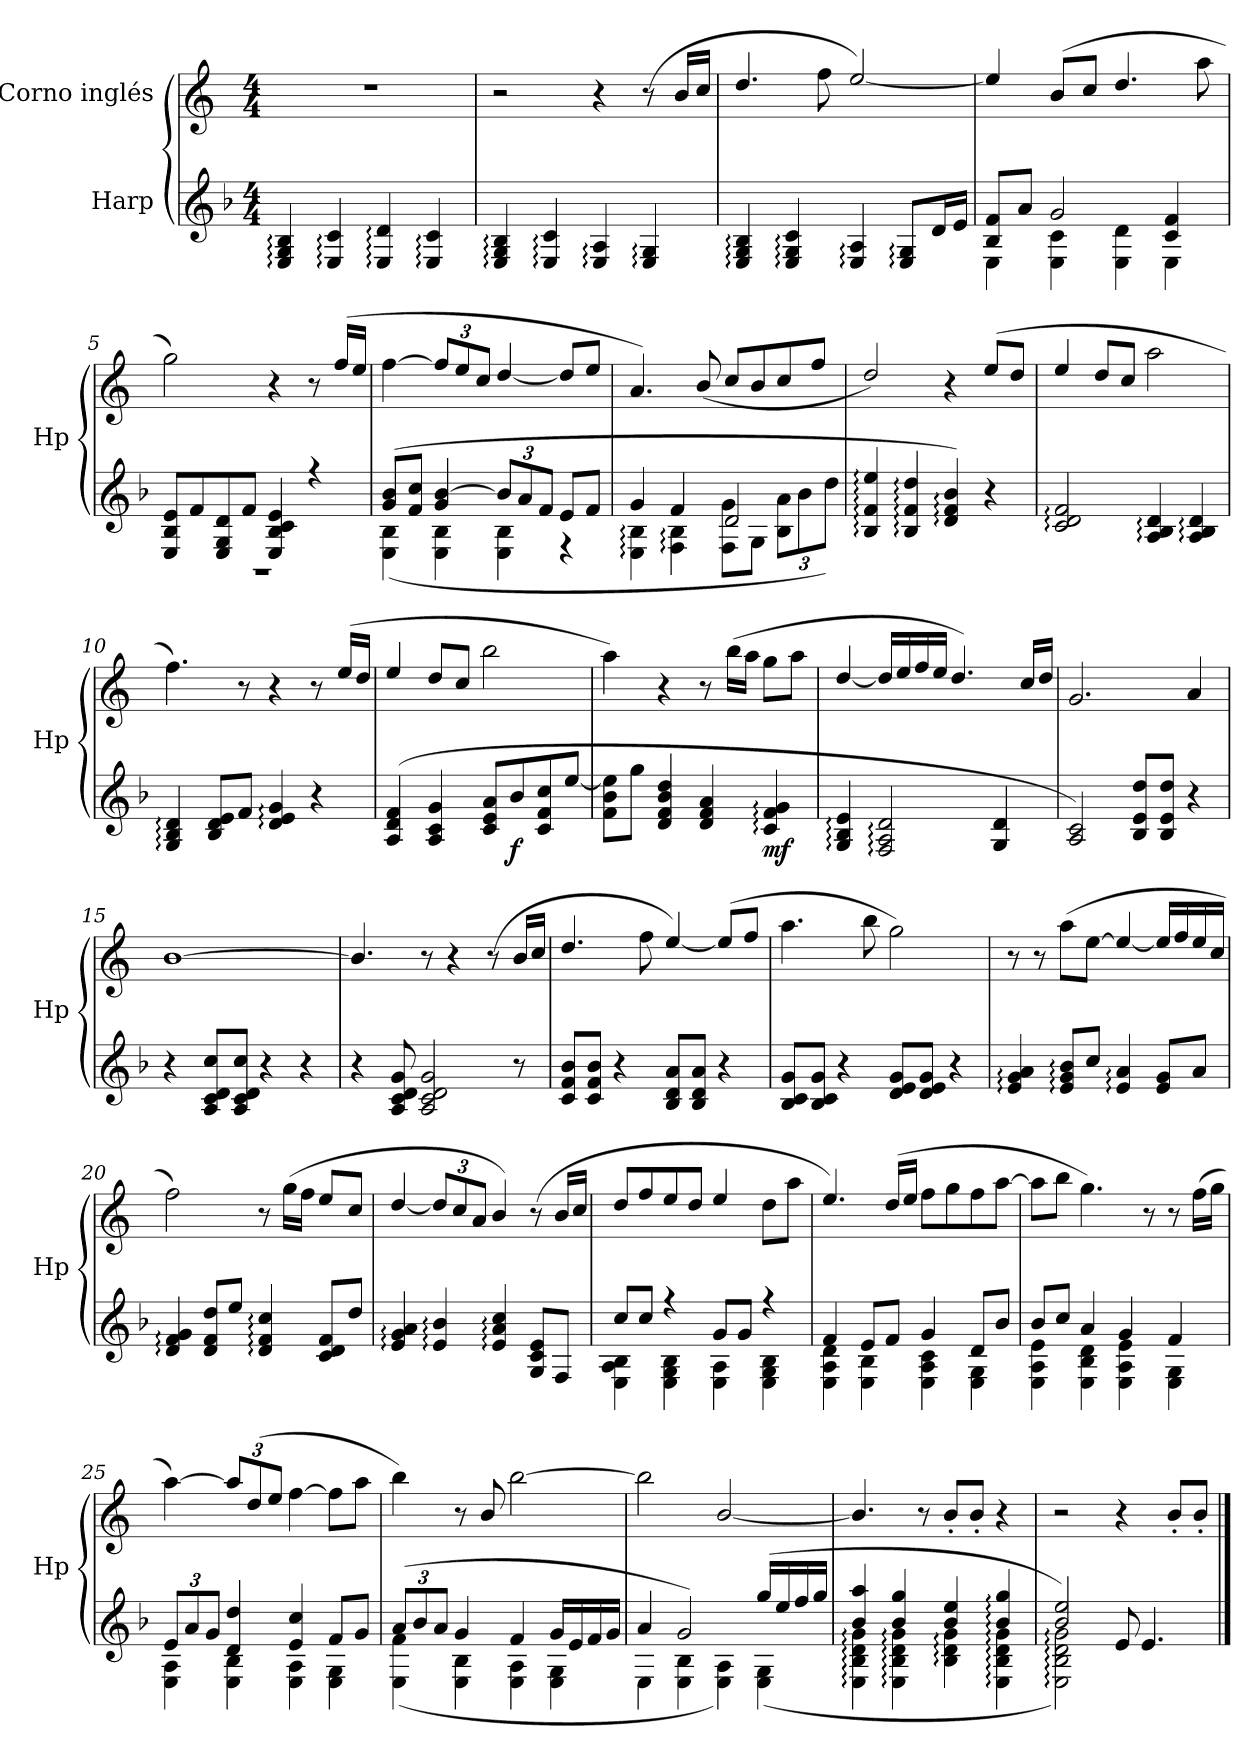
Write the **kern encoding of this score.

**kern	**dynam	**kern
*part2	*part2	*part1
*staff2	*staff2	*staff1
*I"Harp	*	*I"Corno inglés
*I'Hp	*	*
*clefG2	*	*clefG2
*	*	*ITrd4c7
*k[b-]	*	*k[b-]
*M4/4	*	*M4/4
*MM70	*	*MM70
=1	=1	=1
4E/: 4G/: 4B-/:	.	1r
4E/: 4c/:	.	.
4E/: 4d/:	.	.
4E/: 4c/:	.	.
=2	=2	=2
4E/: 4G/: 4B-/:	.	2r
4E/: 4c/:	.	.
4E/: 4A/:	.	4r
4E/: 4G/:	.	(<8r
.	.	16e/LL
.	.	16f/JJ
=3	=3	=3
4E/: 4G/: 4B-/:	.	4.g/
4E/: 4G/: 4c/:	.	.
.	.	8b-\
4E/: 4A/:	.	[2a/)
8E/: 8G/:L	.	.
16d/L	.	.
16e/JJ	.	.
=4	=4	=4
*^	*	*
8B-/ 8f/L	4E\	.	4a/]
8a/J	.	.	.
2g/	4E\ 4c\	.	(>8e/L
.	.	.	8f/J
.	4E\ 4d\	.	4.g/
4c/ 4f/	4E\	.	.
.	.	.	8dd\
!!LO:LB:g=z
=5	=5	=5	=5
8E/ 8B-/ 8e/L	1r	.	2cc\)
8f/	.	.	.
8E/ 8G/ 8d/	.	.	.
8f/J	.	.	.
4E/ 4B-/ 4c/ 4e/	.	.	4r
4r	.	.	8r
.	.	.	(>16b-/LL
.	.	.	16a/JJ
=6	=6	=6	=6
(>8g/ 8b-/L	(<4E\ 4B-\	.	[4b-\
8f/ 8cc/J	.	.	.
*	*	*	*Xbrackettup
4g/ [4b-/	4E\ 4B-\	.	12b-/L]
.	.	.	12a/
.	.	.	12f/J
*Xbrackettup	*	*	*
12b-/L]	4E\ 4B-\	.	[4g/
12a/	.	.	.
12f/J	.	.	.
8e/L	4r	.	8g/L]
8f/J	.	.	8a/J
=7	=7	=7	=7
4g/	4E\: 4B-\:	.	4.d/)
4f/	4F\: 4B-\:	.	.
.	.	.	(<8e/
2d/	8F\ 8g\L	.	8f/L
.	8G\J	.	8e/
.	12B-\ 12a\L	.	8f/
.	12b-\	.	.
.	.	.	8b-/J
.	12dd\J)	.	.
*v	*v	*	*
=8	=8	=8
4B-/: 4f/: 4ee/:	.	2g/)
4B-/: 4f/: 4dd/:	.	.
4d/: 4f/: 4b-/:)	.	4r
4r	.	(>8a/L
.	.	8g/J
!!LO:LB:g=z
=9	=9	=9
2c/: 2d/: 2f/:	.	4a/
.	.	8g/L
.	.	8f/J
4A/: 4B-/: 4d/:	.	2dd\
4A/: 4B-/: 4d/:	.	.
=10	=10	=10
4G/: 4B-/: 4d/:	.	4.b-\)
8B-/ 8d/ 8e/L	.	.
8f/J	.	8r
4d/: 4e/: 4g/:	.	4r
4r	.	8r
.	.	(>16a/LL
.	.	16g/JJ
=11	=11	=11
(>4A/ 4d/ 4f/	.	4a/
4A/ 4c/ 4g/	.	8g/L
.	.	8f/J
8c/ 8e/ 8a/L	.	2ee\
!	!LO:DY:b	!
8b-/	f	.
8c/ 8f/ 8cc/	.	.
[8ee/J	.	.
=12	=12	=12
8f\ 8b-\ 8ee\]L	.	4dd\)
8gg\J	.	.
4d/ 4f/ 4b-/ 4dd/	.	4r
4d/ 4f/ 4a/	.	8r
.	.	(>16ee\LL
.	.	16dd\JJ
!	!LO:DY:b	!
4c/: 4f/: 4g/:	mf	8cc\L
.	.	8dd\J
!!LO:PB:g=z
=13	=13	=13
4G/: 4B-/: 4e/:	.	[4g/
2F/: 2A/: 2d/:	.	16g/LL]
.	.	16a/
.	.	16b-/
.	.	16a/JJ
.	.	4.g/)
4G/ 4d/	.	.
.	.	16f/LL
.	.	16g/JJ
=14	=14	=14
2A/ 2c/)	.	2.c/
8B-/ 8e/ 8dd/L	.	.
8B-/ 8e/ 8dd/J	.	.
4r	.	4d/
=15	=15	=15
4r	.	[1e
8A/ 8c/ 8d/ 8cc/L	.	.
8A/ 8c/ 8d/ 8cc/J	.	.
4r	.	.
4r	.	.
=16	=16	=16
4r	.	4.e/]
8A/ 8c/ 8d/ 8g/	.	.
2A/ 2c/ 2d/ 2g/	.	8r
.	.	4r
.	.	(<8r
8r	.	16e/LL
.	.	16f/JJ
!!LO:LB:g=z
=17	=17	=17
8c/ 8f/ 8b-/L	.	4.g/
8c/ 8f/ 8b-/J	.	.
4r	.	.
.	.	8b-\
8B-/ 8d/ 8a/L	.	[4a/)
8B-/ 8d/ 8a/J	.	.
4r	.	(>8a/L]
.	.	8b-/J
=18	=18	=18
8B-/ 8c/ 8g/L	.	4.dd\
8B-/ 8c/ 8g/J	.	.
4r	.	.
.	.	8ee\
8d/ 8e/ 8g/L	.	2cc\)
8d/ 8e/ 8g/J	.	.
4r	.	.
=19	=19	=19
4e/: 4g/: 4a/:	.	8r
.	.	8r
8e/: 8g/: 8b-/:L	.	(>8dd\L
8cc/J	.	[8a\J
4e/: 4a/:	.	4a/_
8e/ 8g/L	.	16a/LL]
.	.	16b-/
8a/J	.	16a/
.	.	16f/JJ
=20	=20	=20
4d/: 4f/: 4g/:	.	2b-\)
8d/ 8f/ 8dd/L	.	.
8ee/J	.	.
4d/: 4f/: 4cc/:	.	8r
.	.	(>16cc\LL
.	.	16b-\JJ
8c/ 8d/ 8f/L	.	8a/L
8dd/J	.	8f/J
!!LO:LB:g=z
=21	=21	=21
4e/: 4g/: 4a/:	.	[4g/
4e/: 4b-/:	.	12g/L]
.	.	12f/
.	.	12d/J
4e/: 4a/: 4cc/:	.	4e/)
8G/ 8c/ 8e/L	.	(<8r
8F/J	.	16e/LL
.	.	16f/JJ
=22	=22	=22
*^	*	*
8cc/L	4E\ 4A\ 4B-\	.	8g/L
8cc/J	.	.	8b-/
4r	4E\ 4G\ 4B-\	.	8a/
.	.	.	8g/J
8g/L	4E\ 4A\	.	4a/
8g/J	.	.	.
4r	4E\ 4G\ 4B-\	.	8g\L
.	.	.	8dd\J
!!LO:LB:g=z
=23	=23	=23	=23
4f/	4E\ 4A\ 4d\	.	4.a/)
8e/L	4E\ 4B-\	.	.
8f/J	.	.	(>16g/LL
.	.	.	16a/JJ
4g/	4E\ 4A\ 4c\	.	8b-\L
.	.	.	8cc\
8d/L	4E\ 4G\	.	8b-\
8b-/J	.	.	[8dd\J
=24	=24	=24	=24
8b-/L	4E\ 4A\ 4e\	.	8dd\L]
8cc/J	.	.	8ee\J
4a/	4E\ 4B-\ 4d\	.	4.cc\)
4g/	4E\ 4A\ 4e\	.	.
.	.	.	8r
4f/	4E\ 4G\	.	8r
.	.	.	(>16b-\LL
.	.	.	16cc\JJ
=25	=25	=25	=25
12e/L	4E\ 4A\	.	[4dd\)
12a/	.	.	.
12g/J	.	.	.
4d/ 4dd/	4E\ 4B-\	.	12dd/L]
.	.	.	(>12g/
.	.	.	12a/J
4e/ 4cc/	4E\ 4A\	.	[4b-\
8f/L	4E\ 4G\	.	8b-\L]
8g/J	.	.	8dd\J
!!LO:LB:g=z
=26	=26	=26	=26
(>12a/L	(<4E\ 4f\	.	4ee\)
12b-/	.	.	.
12a/J	.	.	.
4g/	4E\ 4B-\	.	8r
.	.	.	8e/
4f/	4E\ 4A\	.	[2ee\
16g/LL	4E\ 4G\	.	.
16e/	.	.	.
16f/	.	.	.
16g/JJ	.	.	.
=27	=27	=27	=27
4a/	4E\	.	2ee\]
2g/)	4E\ 4B-\	.	.
.	4E\ 4A\)	.	[2e/
(>16gg/LL	(<4E\ 4G\	.	.
16ee/	.	.	.
16ff/	.	.	.
16gg/JJ	.	.	.
=28	=28	=28	=28
4b-/ 4aa/	4E\: 4B-\: 4d\: 4g\:	.	4.e/]
4b-/ 4gg/	4E\: 4B-\: 4d\: 4g\:	.	.
.	.	.	8r
4b-/ 4ee/	4B-\: 4d\: 4g\:	.	8e'/L
.	.	.	8e'/J
4b-/: 4gg/:	4E\: 4B-\: 4d\: 4g\:	.	4r
=29	=29	=29	=29
2b-/ 2ee/)	2E\: 2B-\: 2d\: 2g\:)	.	2r
8e/	2ryy	.	4r
4.e/	.	.	.
.	.	.	8e'/L
.	.	.	8e'/J
*v	*v	*	*
==	==	==
*-	*-	*-
